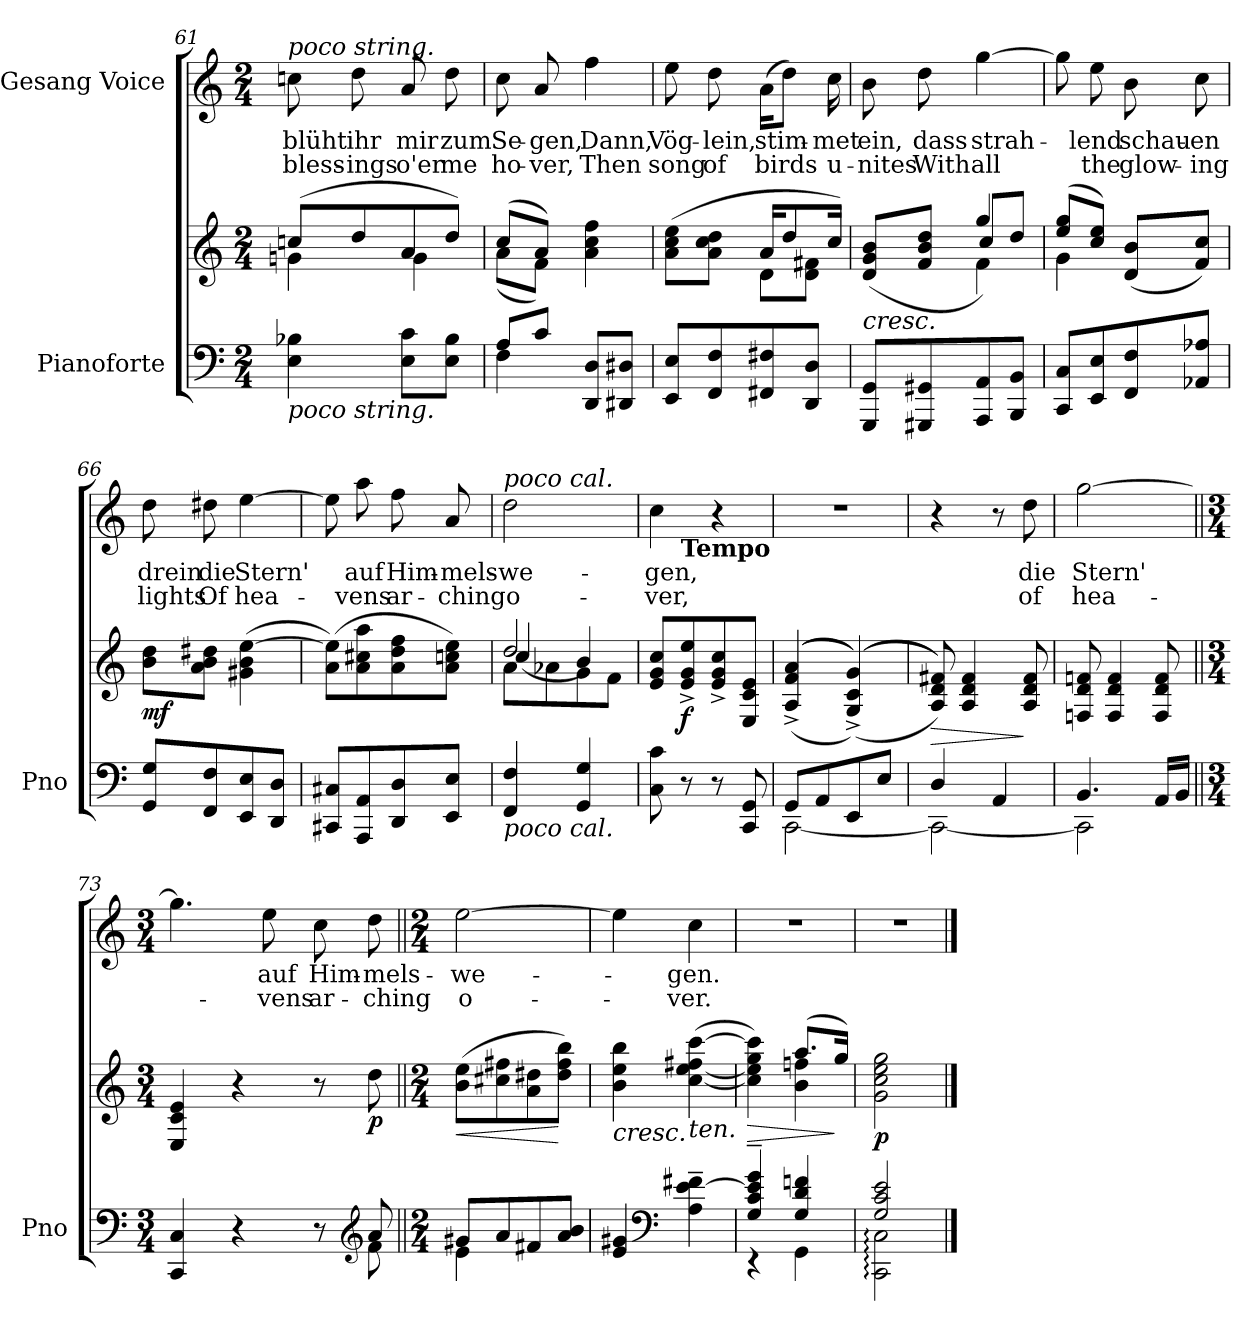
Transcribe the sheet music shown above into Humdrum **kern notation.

**kern	**kern	**dynam	**kern	**text	**text
*part2	*part2	*part2	*part1	*part1	*part1
*staff3	*staff2	*staff2/3	*staff1	*staff1	*staff1
*I"Pianoforte	*	*	*I"Gesang Voice	*	*
*I'Pno	*	*	*	*	*
*clefF4	*clefG2	*	*clefG2	*	*
*k[]	*k[]	*	*k[]	*	*
*M2/4	*M2/4	*	*M2/4	*	*
=61	=61	=61	=61	=61	=61
*	*^	*	*	*	*
!	!	!	!	!LO:TX:a:i:t=poco string.	!	!
!LO:TX:b:i:t=poco string.	!	!	!	!	!	!
!	!	!	!	!	!LO:LY:b	!LO:LY:b
4E\ 4B-X\	(8ccn/L	4gn\	.	8ccn\	blüht	bless-
!	!	!	!	!	!LO:LY:b	!LO:LY:b
.	8dd/	.	.	8dd\	ihr	-ings
!	!	!	!	!	!LO:LY:b	!LO:LY:b
8E\ 8c\L	8a/	4g\	.	8a/	mir	o'er
!	!	!	!	!	!LO:LY:b	!LO:LY:b
8E\ 8B-\J	8dd/J)	.	.	8dd\	zum	me
=62	=62	=62	=62	=62	=62	=62
*^	*	*	*	*	*	*
!	!	!	!	!	!	!LO:LY:b	!LO:LY:b
8A/L	4F\	(8cc/L	(8a\L	.	8cc\	Se-	ho-
!	!	!	!	!	!	!LO:LY:b	!LO:LY:b
8c/J	.	8a/J)	8f\J)	.	8a/	-gen,	-ver,
!	!	!	!	!	!	!LO:LY:b	!LO:LY:b
8DD/ 8D/L	4ryy	4a\ 4cc\ 4ff\	4ryy	.	4ff\	Dann,	Then
8DD#X/ 8D#X/J	.	.	.	.	.	.	.
*v	*v	*	*	*	*	*	*
=63	=63	=63	=63	=63	=63	=63
!	!	!	!	!	!LO:LY:b	!LO:LY:b
8EE/ 8E/L	(8a\ 8cc\ 8ee\L	4ryy	.	8ee\	Vög-	song
!	!	!	!	!	!LO:LY:b	!LO:LY:b
8FF/ 8F/	8a\ 8cc\ 8dd\J	.	.	8dd\	-lein,	of
!	!	!	!	!	!LO:LY:b	!LO:LY:b
8FF#X/ 8F#X/	16a/KL	8d\L	.	(16a\KL	stim-	birds
.	8dd/	.	.	8dd\J)	.	.
8DD/ 8D/J	.	8d\ 8f#X\J	.	.	.	.
!	!	!	!	!	!LO:LY:b	!LO:LY:b
.	16cc/Jk)	.	.	16cc\	-met	u-
=64	=64	=64	=64	=64	=64	=64
*	*	*^	*	*	*	*
!	!LO:TX:b:i:t=cresc.	!	!	!	!	!	!
!	!	!	!	!	!	!LO:LY:b	!LO:LY:b
8GGG/ 8GG/L	(8d/ 8g/ 8b/L	4ryy	4ryy	.	8b\	ein,	-nites
!	!	!	!	!	!	!LO:LY:b	!LO:LY:b
8GGG#X/ 8GG#X/	8f/ 8b/ 8dd/J	.	.	.	8dd\	dass	With
!	!	!	!	!	!	!LO:LY:b	!LO:LY:b
8AAA/ 8AA/	4gg/)	4f\	8cc/L	.	[4gg\	strah-	all
8BBB/ 8BB/J	.	.	8dd/J	.	.	.	.
*	*	*v	*v	*	*	*	*
!!LO:LB:g=z
=65	=65	=65	=65	=65	=65	=65
8CC/ 8C/L	(8ee/ 8gg/L	4g\	.	8gg\]	.	.
!	!	!	!	!	!LO:LY:b	!LO:LY:b
8EE/ 8E/	8cc/ 8ee/J)	.	.	8ee\	-lend	the
!	!	!	!	!	!LO:LY:b	!LO:LY:b
8FF/ 8F/	(8d/ 8b/L	4ryy	.	8b\	schau-	glow-
!	!	!	!	!	!LO:LY:b	!LO:LY:b
8AA-X/ 8A-X/J	8f/ 8cc/J)	.	.	8cc\	-en	-ing
*	*v	*v	*	*	*	*
=66	=66	=66	=66	=66	=66
!	!	!LO:DY:b	!	!LO:LY:b	!LO:LY:b
8GG/ 8G/L	8b\ 8dd\L	mf	8dd\	drein	lights
!	!	!	!	!LO:LY:b	!LO:LY:b
8FF/ 8F/	8a\ 8b\ 8dd#X\J	.	8dd#X\	die	Of
!	!	!	!	!LO:LY:b	!LO:LY:b
8EE/ 8E/	(4g#X\ 4b\ [4ee\	.	[4ee\	Stern'	hea-
8DD/ 8D/J	.	.	.	.	.
=67	=67	=67	=67	=67	=67
8CC#X/ 8C#X/L	(8a\ 8ee\]L)	.	8ee\]	.	.
!	!	!	!	!LO:LY:b	!LO:LY:b
8AAA/ 8AA/	8a\ 8cc#X\ 8aa\	.	8aa\	auf	-vens
!	!	!	!	!LO:LY:b	!LO:LY:b
8DD/ 8D/	8a\ 8dd\ 8ff\	.	8ff\	Him-	ar-
!	!	!	!	!LO:LY:b	!LO:LY:b
8EE/ 8E/J	8a\ 8ccn\ 8ee\J)	.	8a/	-mels-	-ching
=68	=68	=68	=68	=68	=68
*	*^	*	*	*	*
*	*	*^	*	*	*	*
!	!	!	!	!	!LO:TX:a:i:t=poco cal.	!	!
!LO:TX:b:i:t=poco cal.	!	!	!	!	!	!	!
!	!	!	!	!	!	!LO:LY:b	!LO:LY:b
4FF/ 4F/	2dd/	(4cc/	8a\L	.	2dd\	-we-	o-
.	.	.	8a-X\	.	.	.	.
4GG/ 4G/	.	4b/)	8g\	.	.	.	.
.	.	.	8f\J	.	.	.	.
=69	=69	=69	=69	=69	=69	=69	=69
!	!	!	!	!	!	!LO:LY:b	!LO:LY:b
*	*v	*v	*v	*	*^	*	*
8C\ 8c\	8e/ 8g/ 8cc/L	.	4cc\	8ryy	-gen,	-ver,
!	!	!	!	!LO:TX:b:B:t=Tempo	!	!
!	!	!LO:DY:b	!	!	!	!
8r	8e/^ 8g/^ 8ee/^	f	.	4.ryy	.	.
8r	8e/^ 8g/^ 8cc/^	.	4r	.	.	.
8CC/ 8GG/	8E/ 8c/ 8e/J	.	.	.	.	.
*	*	*	*v	*v	*	*
=70	=70	=70	=70	=70	=70
*^	*	*	*	*	*
8GG/L	[2CC\	(>((4A/^> 4f/^> 4a/^>	.	2r	.	.
8AA/	.	.	.	.	.	.
8EE/	.	((>(4G/^> 4c/^> 4g/^>)))	.	.	.	.
8E/J	.	.	.	.	.	.
!!LO:LB:g=z
=71	=71	=71	=71	=71	=71	=71
!	!	!	!LO:HP:b	!	!	!
4D/	2CC\_	8A/ 8d/ 8f#X/)))	>	4r	.	.
.	.	4A/ 4d/ 4f#/	.	.	.	.
4AA/	.	.	.	8r	.	.
!	!	!	!	!	!LO:LY:b	!LO:LY:b
.	.	8A/ 8d/ 8f#/	]	8dd\	die	of
=72	=72	=72	=72	=72	=72	=72
!	!	!	!	!	!LO:LY:b	!LO:LY:b
4.BB/	2CC\]	8Fn/ 8d/ 8fn/	.	[2gg\	Stern'	hea-
.	.	4F/ 4d/ 4f/	.	.	.	.
16AA/LL	.	8F/ 8d/ 8f/	.	.	.	.
16BB/JJ	.	.	.	.	.	.
=73||	=73||	=73||	=73||	=73||	=73||	=73||
*M3/4	*	*M3/4	*	*M3/4	*	*
4CC/ 4C/	8ryy	4E/ 4c/ 4e/	.	4.gg\]	.	.
*v	*v	*	*	*	*	*
4r	4r	.	.	.	.
!	!	!	!	!LO:LY:b	!LO:LY:b
.	.	.	8ee\	auf	-vens
!	!	!	!	!LO:LY:b	!LO:LY:b
8r	8r	.	8cc\	Him-	ar-
*clefG2	*	*	*	*	*
*^	*	*	*	*	*
!	!	!	!LO:DY:b	!	!LO:LY:b	!LO:LY:b
8a/	8f\	8dd\	p	8dd\	-mels-	-ching
=74||	=74||	=74||	=74||	=74||	=74||	=74||
*M2/4	*	*M2/4	*	*M2/4	*	*
!	!	!	!LO:HP:b	!	!LO:LY:b	!LO:LY:b
8g#X/L	4e\	(8b\ 8ee\L	<	[2ee\	-we-	o-
8a/	.	8cc#X\ 8ff#X\	.	.	.	.
8f#X/	4ryy	8a\ 8dd#X\	.	.	.	.
8a/ 8b/J	.	8dd#\ 8ff#\ 8bb\J)	[	.	.	.
*v	*v	*	*	*	*	*
=75	=75	=75	=75	=75	=75
!	!LO:TX:b:i:t=cresc.	!	!	!	!
4e/ 4g#X/	4b\ 4ee\ 4bb\	.	4ee\]	.	.
*clefF4	*	*	*	*	*
!	!LO:TX:b:i:t=ten.	!	!	!	!
!	!	!	!	!LO:LY:b	!LO:LY:b
4A\~ [4e\~ 4f#X\~	(>[4cc\ [4ee\ 4ff#X\ [>4ccc\	.	4cc\	-gen.	-ver.
=76	=76	=76	=76	=76	=76
*^	*	*	*	*	*
!	!	!	!LO:HP:b	!	!	!
*	*	*^	*	*	*	*
4G/~ 4c/~ 4e/]~ 4g/~	4r	4cc\] 4ee\] 4gg\ 4ccc\])	4ryy	>	2r	.	.
4G/ 4d/ 4fn/	4GG\	(8.aa/L	4b\ 4ffn\	.	.	.	.
.	.	16gg/Jk)	.	]	.	.	.
*	*	*v	*v	*	*	*	*
=77	=77	=77	=77	=77	=77	=77
!	!	!	!LO:DY:b	!	!	!
2G/ 2c/ 2e/	2CC\: 2C\:	2g\ 2cc\ 2ee\ 2gg\	p	2r	.	.
*v	*v	*	*	*	*	*
==	==	==	==	==	==
*-	*-	*-	*-	*-	*-
